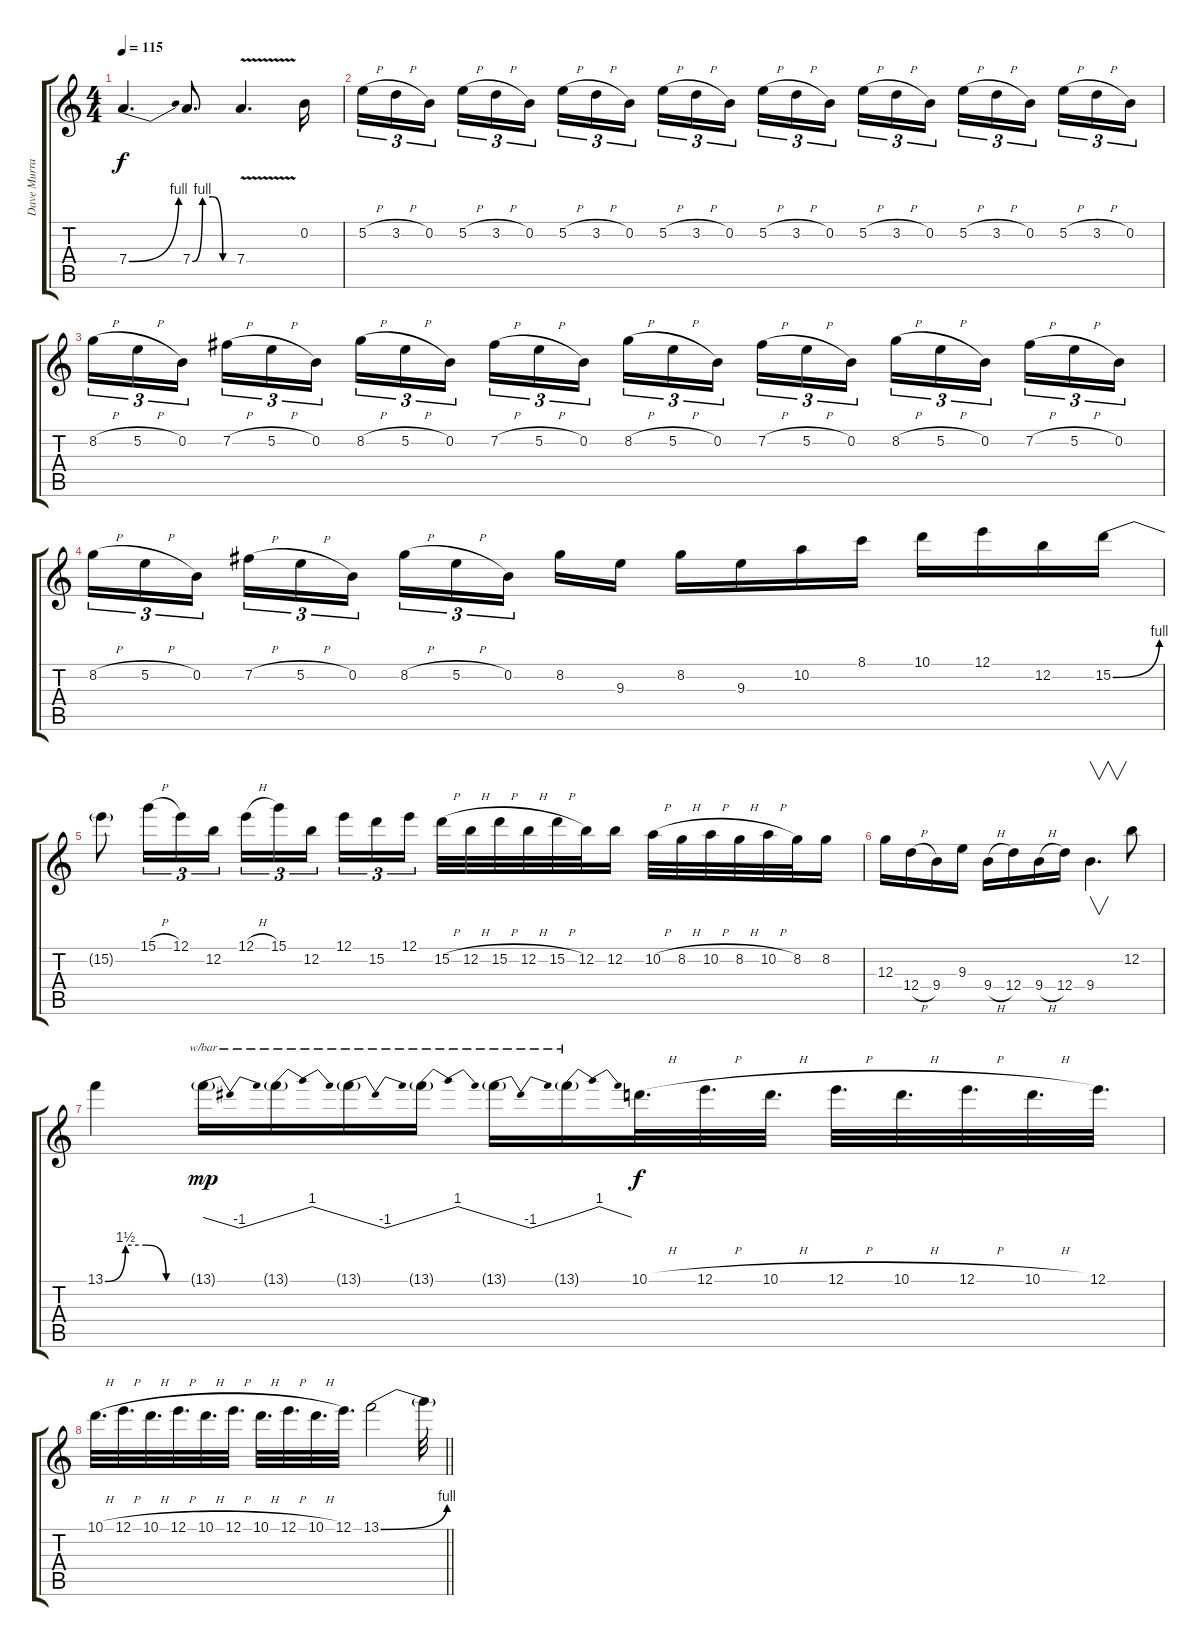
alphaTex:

\track ("Dave Murray" "Dave Murra") {instrument distortionguitar}
\staff {score tabs}
\tuning (E4 B3 G3 D3 A2 E2) {hide}
\ts (4 4)
\tempo 115
\clef g2
\ks c
7.4{be (bend 0 0 60 4)}.4{d dy f} 7.4{be (custom 0 0 15 4 30 4 45 0 60 0)}.8{d} 7.4{v}.4{d} 0.2.16 |
5.2{h}.16{tu (3 2)} 3.2{h}.16{tu (3 2)} 0.2.16{tu (3 2) beam splitsecondary} 5.2{h}.16{tu (3 2)} 3.2{h}.16{tu (3 2)} 0.2.16{tu (3 2)} 5.2{h}.16{tu (3 2)} 3.2{h}.16{tu (3 2)} 0.2.16{tu (3 2) beam splitsecondary} 5.2{h}.16{tu (3 2)} 3.2{h}.16{tu (3 2)} 0.2.16{tu (3 2)} 5.2{h}.16{tu (3 2)} 3.2{h}.16{tu (3 2)} 0.2.16{tu (3 2) beam splitsecondary} 5.2{h}.16{tu (3 2)} 3.2{h}.16{tu (3 2)} 0.2.16{tu (3 2)} 5.2{h}.16{tu (3 2)} 3.2{h}.16{tu (3 2)} 0.2.16{tu (3 2) beam splitsecondary} 5.2{h}.16{tu (3 2)} 3.2{h}.16{tu (3 2)} 0.2.16{tu (3 2)} |
8.2{h}.16{tu (3 2)} 5.2{h}.16{tu (3 2)} 0.2.16{tu (3 2) beam splitsecondary} 7.2{h}.16{tu (3 2)} 5.2{h}.16{tu (3 2)} 0.2.16{tu (3 2)} 8.2{h}.16{tu (3 2)} 5.2{h}.16{tu (3 2)} 0.2.16{tu (3 2) beam splitsecondary} 7.2{h}.16{tu (3 2)} 5.2{h}.16{tu (3 2)} 0.2.16{tu (3 2)} 8.2{h}.16{tu (3 2)} 5.2{h}.16{tu (3 2)} 0.2.16{tu (3 2) beam splitsecondary} 7.2{h}.16{tu (3 2)} 5.2{h}.16{tu (3 2)} 0.2.16{tu (3 2)} 8.2{h}.16{tu (3 2)} 5.2{h}.16{tu (3 2)} 0.2.16{tu (3 2) beam splitsecondary} 7.2{h}.16{tu (3 2)} 5.2{h}.16{tu (3 2)} 0.2.16{tu (3 2)} |
8.2{h}.16{tu (3 2)} 5.2{h}.16{tu (3 2)} 0.2.16{tu (3 2) beam splitsecondary} 7.2{h}.16{tu (3 2)} 5.2{h}.16{tu (3 2)} 0.2.16{tu (3 2)} 8.2{h}.16{tu (3 2)} 5.2{h}.16{tu (3 2)} 0.2.16{tu (3 2) beam splitsecondary} 8.2.16 9.3.16 8.2.16 9.3.16 10.2.16 8.1.16 10.1.16 12.1.16 12.2.16 15.2{be (bend 0 0 60 4)}.16 |
15.2{t}.8 15.1{h}.16{tu (3 2)} 12.1.16{tu (3 2)} 12.2.16{tu (3 2)} 12.1{h}.16{tu (3 2)} 15.1.16{tu (3 2)} 12.2.16{tu (3 2) beam splitsecondary} 12.1.16{tu (3 2)} 15.2.16{tu (3 2)} 12.1.16{tu (3 2)} 15.2{h}.32 12.2{h}.32 15.2{h}.32 12.2{h}.32 15.2{h}.32 12.2.32 12.2.16 10.2{h}.32 8.2{h}.32 10.2{h}.32 8.2{h}.32 10.2{h}.32 8.2.32 8.2.16 |
12.3.16 12.4{h}.16 9.4.16 9.3.16 9.4{h}.16 12.4.16 9.4{h}.16 12.4.16 9.4.4{v d} 12.2.8 |
13.1{be (custom 0 0 15 6 30 6 45 0 60 0)}.4 13.1{g}.16{tbe (dip default 0 0 30 -4 60 0) dy mp} 13.1{g}.16{tbe (dip default 0 0 30 4 60 0)} 13.1{g}.16{tbe (dip default 0 0 30 -4 60 0)} 13.1{g}.16{tbe (dip default 0 0 30 4 60 0)} 13.1{g}.16{tbe (dip default 0 0 30 -4 60 0)} 13.1{g}.16{tbe (dip default 0 0 30 4 60 0)} 10.1{h}.32{d dy f} 12.1{h}.32{d} 10.1{h}.32{d} 12.1{h}.32{d} 10.1{h}.32{d} 12.1{h}.32{d} 10.1{h}.32{d} 12.1.32{d} |
\barLineRight lightlight
10.1{h}.32{d} 12.1{h}.32{d} 10.1{h}.32{d} 12.1{h}.32{d} 10.1{h}.32{d} 12.1{h}.32{d} 10.1{h}.32{d} 12.1{h}.32{d} 10.1{h}.32{d} 12.1.32{d} 13.1{be (bend 0 0 60 4)}.2 13.1{t}.32
